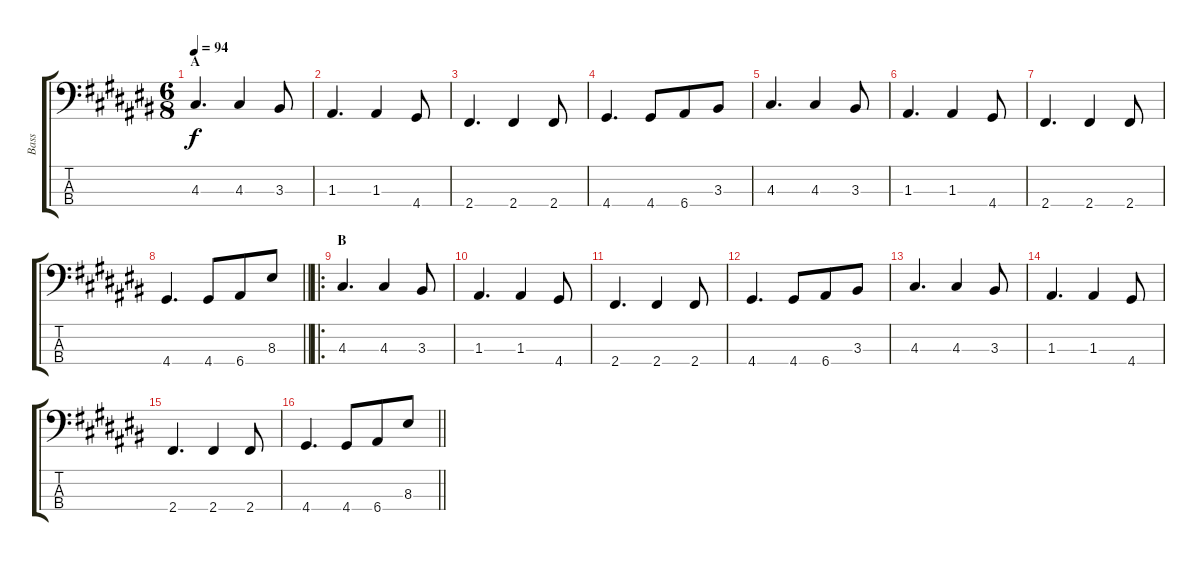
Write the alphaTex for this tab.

\track ("Bass" "Bass") {instrument electricbassfinger}
\staff {score tabs}
\tuning (G2 D2 A1 E1) {hide}
\ts (6 8)
\section ("" "A")
\tempo 94
\clef f4
\ks c#
4.3.4{d dy f instrument electricbassfinger} 4.3.4 3.3.8 |
1.3.4{d} 1.3.4 4.4.8 |
2.4.4{d} 2.4.4 2.4.8 |
4.4.4{d} 4.4.8 6.4.8 3.3.8 |
4.3.4{d} 4.3.4 3.3.8 |
1.3.4{d} 1.3.4 4.4.8 |
2.4.4{d} 2.4.4 2.4.8 |
\barLineRight lightlight
4.4.4{d} 4.4.8 6.4.8 8.3.8 |
\ro
\section ("" "B")
4.3.4{d} 4.3.4 3.3.8 |
1.3.4{d} 1.3.4 4.4.8 |
2.4.4{d} 2.4.4 2.4.8 |
4.4.4{d} 4.4.8 6.4.8 3.3.8 |
4.3.4{d} 4.3.4 3.3.8 |
1.3.4{d} 1.3.4 4.4.8 |
2.4.4{d} 2.4.4 2.4.8 |
\barLineRight lightlight
4.4.4{d} 4.4.8 6.4.8 8.3.8
